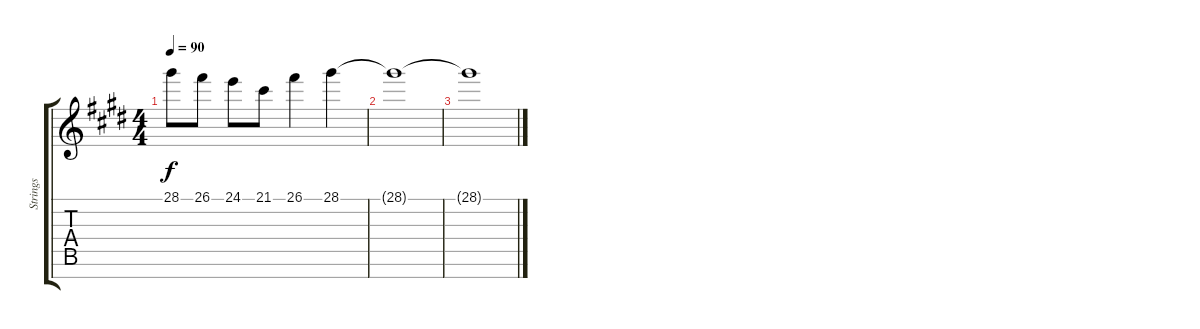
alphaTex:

\track ("Strings" "Strings") {instrument stringensemble1}
\staff {score tabs}
\tuning (E4 B3 G3 D3 A2 E2 B1) {hide}
\ts (4 4)
\tempo 90
\clef g2
\ks e
28.1.8{dy f} 26.1.8 24.1.8 21.1.8 26.1.4 28.1.4 |
28.1{t}.1 |
28.1{t}.1
